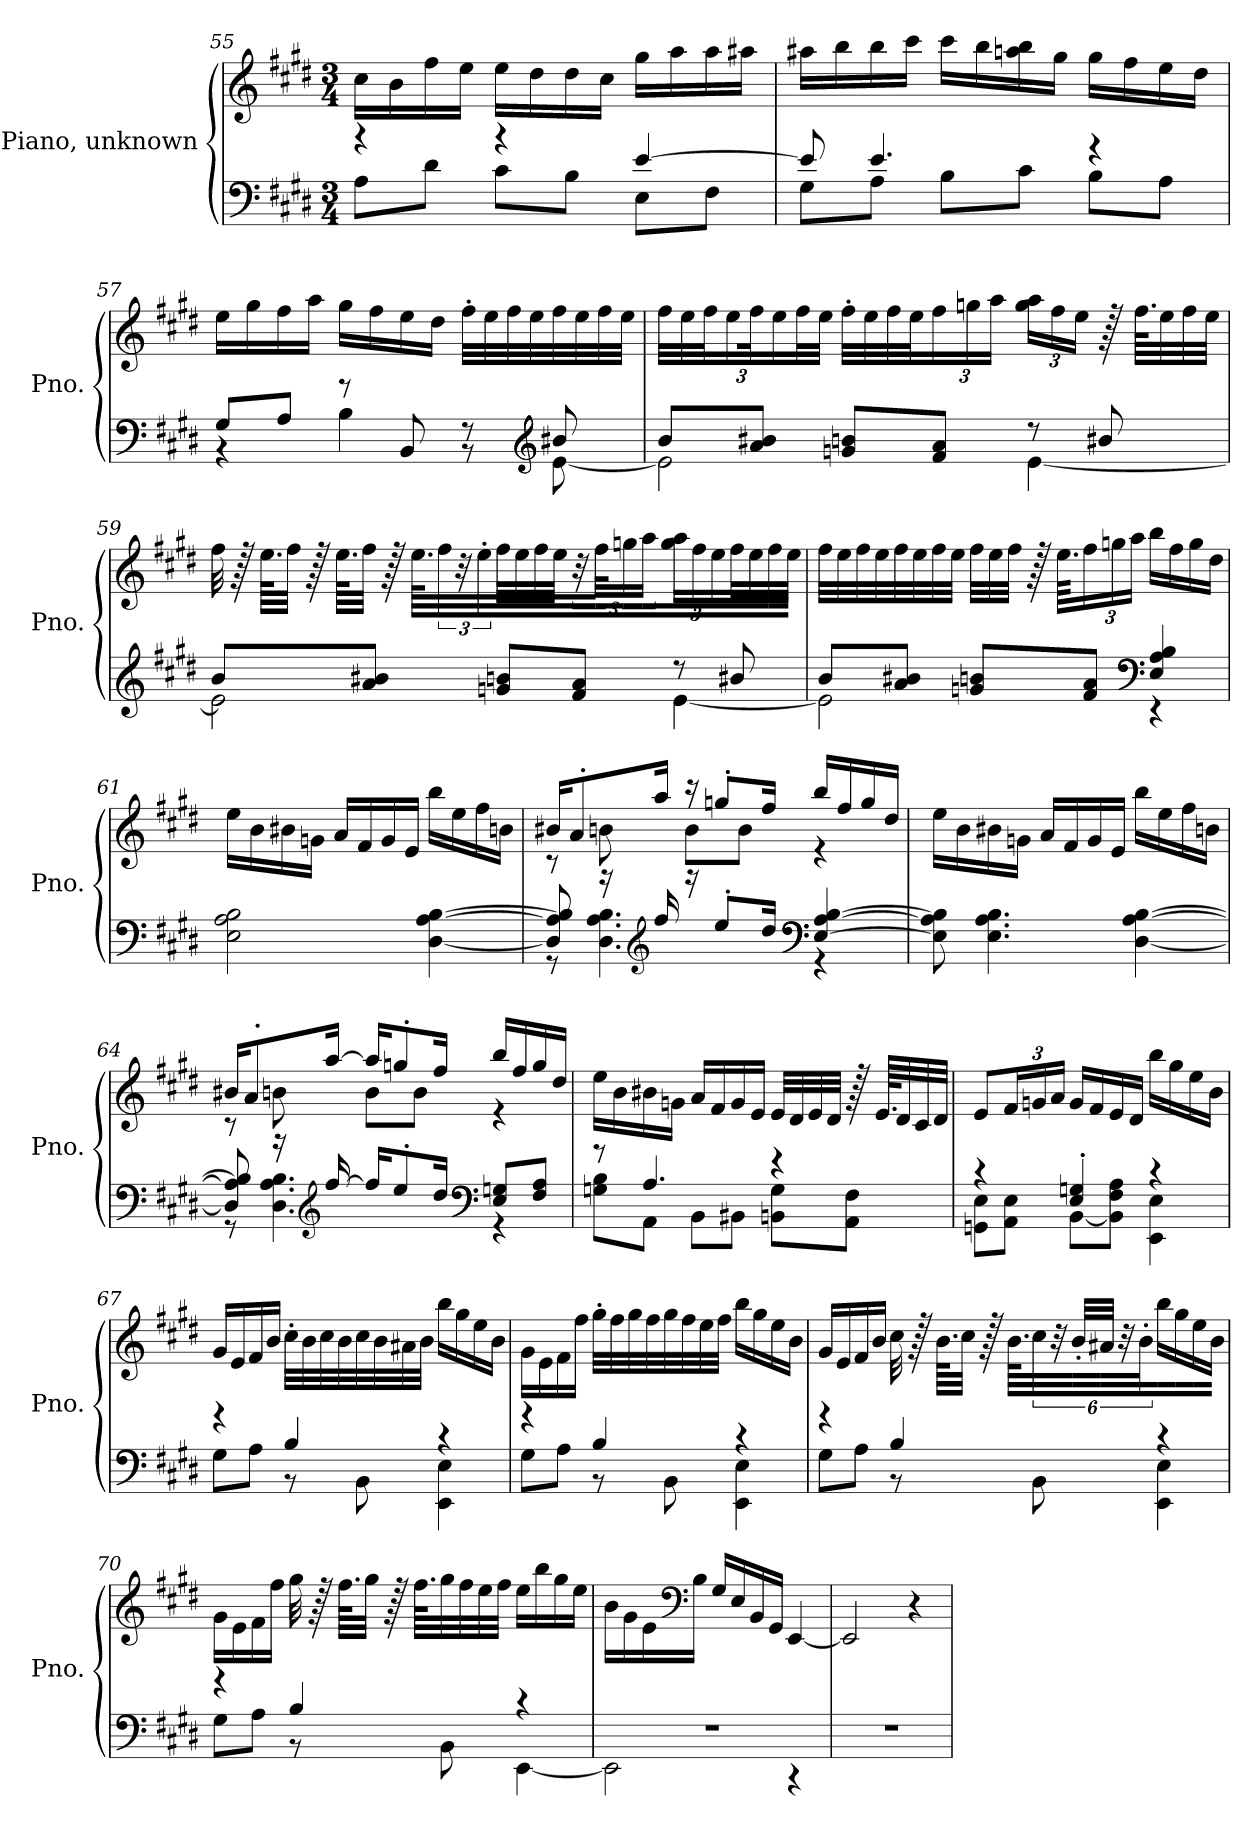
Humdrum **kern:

**kern	**kern
*part1	*part1
*staff2	*staff1
*I"Piano, unknown	*
*I'Pno.	*
*clefF4	*clefG2
*k[f#c#g#d#]	*k[f#c#g#d#]
*M3/4	*M3/4
=55	=55
*^	*
4r	8A\L	16cc#\LL
.	.	16b\
.	8d#\J	16ff#\
.	.	16ee\JJ
4r	8c#\L	16ee\LL
.	.	16dd#\
.	8B\J	16dd#\
.	.	16cc#\JJ
[4e/	8E\L	16gg#\LL
.	.	16aa\
.	8F#\J	16aa\
.	.	16aa#X\JJ
=56	=56	=56
8e/]	8G#\L	16aa#X\LL
.	.	16bb\
4.e/	8A\J	16bb\
.	.	16ccc#\JJ
.	8B\L	16ccc#\LL
.	.	16bb\
.	8c#\J	16aan\ 16bb\
.	.	16gg#\JJ
4r	8B\L	16gg#\LL
.	.	16ff#\
.	8A\J	16ee\
.	.	16dd#\JJ
!!LO:LB:g=z
=57	=57	=57
8G#/L	4r	16ee\LL
.	.	16gg#\
8A/J	.	16ff#\
.	.	16aa\JJ
8r	4B\	16gg#\LL
.	.	16ff#\
8BB/	.	16ee\
.	.	16dd#\JJ
8r	8r	32ff#'\LLL
.	.	32ee\
.	.	32ff#\
.	.	32ee\
*clefG2	*	*
8b#X/	[8e\	32ff#\
.	.	32ee\
.	.	32ff#\
.	.	32ee\JJJ
=58	=58	=58
8b/L	2e\]	32ff#\LLL
.	.	32ee\
*	*	*Xbrackettup
.	.	48ff#\J
.	.	24ee\
8a/ 8b#X/J	.	48ff#\K
.	.	24ee\
.	.	32ff#\L
.	.	32ee\JJJ
8gn/ 8bn/L	.	32ff#'\LLL
.	.	32ee\
.	.	32ff#\
.	.	32ee\J
8f#/ 8a/J	.	24ff#\
.	.	24ggn\
.	.	24aa\JJ
8r	[4e\	24gg\ 24aa\LL
.	.	24ff#\
.	.	24ee\JJ
8b#X/	.	128r
.	.	64.ff#\KLLL
.	.	32ee\
.	.	32ff#\
.	.	32ee\JJJ
!!LO:LB:g=z
=59	=59	=59
8b/L	2e\]	32ff#\
.	.	128r
.	.	64.ee\KLLL
.	.	32ff#\JJJ
.	.	128r
.	.	64.ee\KLLL
8a/ 8b#X/J	.	32ff#\JJJ
.	.	128r
.	.	64.ee\KLLL
*	*	*brackettup
.	.	48ff#\JJJ
.	.	48r
.	.	48ee'\
8gn/ 8bn/L	.	32ff#\LLL
.	.	32ee\
.	.	32ff#\
.	.	32ee\JJJ
8f#/ 8a/J	.	48r
.	.	48ff#\KLL
.	.	24ggn\
.	.	24aa\JJ
*	*	*Xbrackettup
8r	[4e\	24gg\ 24aa\LL
.	.	24ff#\
.	.	24ee\
8b#X/	.	32ff#\L
.	.	32ee\
.	.	32ff#\
.	.	32ee\JJJ
!!LO:PB:g=z
=60	=60	=60
8b/L	2e\]	32ff#\LLL
.	.	32ee\
.	.	32ff#\
.	.	32ee\
8a/ 8b#X/J	.	32ff#\
.	.	32ee\
.	.	32ff#\
.	.	32ee\JJJ
8gn/ 8bn/L	.	32ff#\LLL
.	.	32ee\
.	.	32ff#\JJJ
.	.	128r
.	.	64.ee\KKLL
8f#/ 8a/J	.	24ff#\
.	.	24ggn\
.	.	24aa\JJ
*clefF4	*	*
4E/ 4A/ 4B/	4r	16bb\LL
.	.	16ff#\
.	.	16gg\
.	.	16dd#\JJ
*v	*v	*
=61	=61
2E\ 2A\ 2B\	16ee\LL
.	16b\
.	16b#X\
.	16gn\JJ
.	16a/LL
.	16f#/
.	16g/
.	16e/JJ
[4D#\ [4A\ [4B\	16bb\LL
.	16ee\
.	16ff#\
.	16bn\JJ
!!LO:LB:g=z
=62	=62
*^	*^
8D#/] 8A/] 8B/]	8r	16b#X/KL	8r
.	.	8a'/	.
16r	4.D#\ 4.A\ 4.B\	.	8bn\
*clefG2	*	*	*
16ff#/	.	16aa/Jk	.
16r	.	16r	8b\L
8ee'/L	.	8ggn'/L	.
.	.	.	8b\J
16dd#/Jk	.	16ff#/Jk	.
*clefF4	*	*	*
[4E/ [4A/ [4B/	4r	16bb/LL	4r
.	.	16ff#/	.
.	.	16gg/	.
.	.	16dd#/JJ	.
*v	*v	*	*
*	*v	*v
=63	=63
8E\] 8A\] 8B\]	16ee\LL
.	16b\
4.E\ 4.A\ 4.B\	16b#X\
.	16gn\JJ
.	16a/LL
.	16f#/
.	16g/
.	16e/JJ
[4D#\ [4A\ [4B\	16bb\LL
.	16ee\
.	16ff#\
.	16bn\JJ
!!LO:LB:g=z
=64	=64
*^	*^
8D#/] 8A/] 8B/]	8r	16b#X/KL	8r
.	.	8a'/	.
16r	4.D#\ 4.A\ 4.B\	.	8bn\
*clefG2	*	*	*
[16ff#/	.	[16aa/Jk	.
16ff#/KL]	.	16aa/KL]	8b\L
8ee'/	.	8ggn'/	.
.	.	.	8b\J
16dd#/Jk	.	16ff#/Jk	.
*clefF4	*	*	*
8E/ 8Gn/L	4r	16bb/LL	4r
.	.	16ff#/	.
8F#/ 8A/J	.	16gg/	.
.	.	16dd#/JJ	.
*	*	*v	*v
=65	=65	=65
8r	8Gn\ 8B\L	16ee\LL
.	.	16b\
4.A/	8AA\J	16b#X\
.	.	16gn\JJ
.	8BB\L	16a/LL
.	.	16f#/
.	8BB#X\J	16g/
.	.	16e/JJ
4r	8BBn\ 8G\L	32e/LLL
.	.	32d#/
.	.	32e/
.	.	32d#/JJJ
.	8AA\ 8F#\J	128r
.	.	64.e/KLLL
.	.	32d#/
.	.	32c#/
.	.	32d#/JJJ
!!LO:LB:g=z
=66	=66	=66
4r	8GGn\ 8E\L	8e/L
.	8AA\ 8E\J	24f#/L
.	.	24gn/
.	.	24a/JJ
4E/' 4Gn/'	[8BB\L	16g/LL
.	.	16f#/
.	8BB\] 8F#\ 8A\J	16e/
.	.	16d#/JJ
4r	4EE\ 4E\	16bb\LL
.	.	16gg#\
.	.	16ee\
.	.	16b\JJ
=67	=67	=67
4r	8G#\L	16g#/LL
.	.	16e/
.	8A\J	16f#/
.	.	16b/JJ
4B/	8r	32cc#'\LLL
.	.	32b\
.	.	32cc#\
.	.	32b\
.	8BB\	32cc#\
.	.	32b\
.	.	32a#X\
.	.	32b\JJJ
4r	4EE\ 4E\	16bb\LL
.	.	16gg#\
.	.	16ee\
.	.	16b\JJ
!!LO:LB:g=z
=68	=68	=68
4r	8G#\L	16g#\LL
.	.	16e\
.	8A\J	16f#\
.	.	16ff#\JJ
4B/	8r	32gg#'\LLL
.	.	32ff#\
.	.	32gg#\
.	.	32ff#\
.	8BB\	32gg#\
.	.	32ff#\
.	.	32ee\
.	.	32ff#\JJJ
4r	4EE\ 4E\	16bb\LL
.	.	16gg#\
.	.	16ee\
.	.	16b\JJ
=69	=69	=69
4r	8G#\L	16g#/LL
.	.	16e/
.	8A\J	16f#/
.	.	16b/JJ
4B/	8r	32cc#\
.	.	128r
.	.	64.b\KLLL
.	.	32cc#\JJJ
.	.	128r
.	.	64.b\KLLL
*	*	*brackettup
.	8BB\	48cc#\JJJ
.	.	48r
.	.	48b'/LLL
.	.	48a#X/JJJ
.	.	48r
.	.	48b'\
4r	4EE\ 4E\	16bb\LL
.	.	16gg#\
.	.	16ee\
.	.	16b\JJ
!!LO:LB:g=z
=70	=70	=70
4r	8G#\L	16g#\LL
.	.	16e\
.	8A\J	16f#\
.	.	16ff#\JJ
4B/	8r	32gg#\
.	.	128r
.	.	64.ff#\KLLL
.	.	32gg#\JJJ
.	.	128r
.	.	64.ff#\KLLL
.	8BB\	32gg#\
.	.	32ff#\
.	.	32ee\
.	.	32ff#\JJJ
4r	[4EE\	16ee\LL
.	.	16bb\
.	.	16gg#\
.	.	16ee\JJ
=71	=71	=71
2.r	2EE\]	16b\LL
.	.	16g#\
.	.	16e\
*	*	*clefF4
.	.	16B\JJ
.	.	16G#/LL
.	.	16E/
.	.	16BB/
.	.	16GG#/JJ
.	4r	[4EE/
*v	*v	*
=72	=72
2.r	2EE/]
.	4r
=	=
*-	*-
